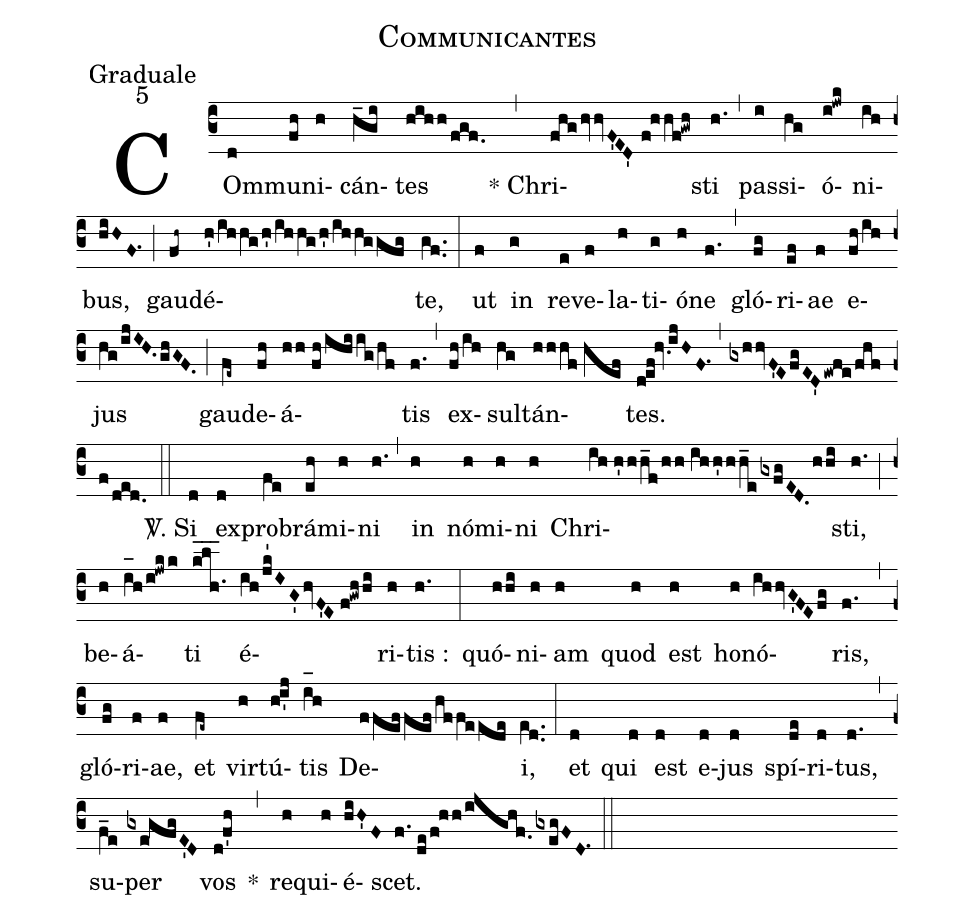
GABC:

name:Communicantes;
office-part:Graduale;
mode:5;
%%
(c3) COm(d)mu(fh)ni(h)cán(h_gi)tes(hihh/fgf.) (,) * Chri(fhghvvF'ED'//f!hhf!gwh)sti(h.) (,) pas(i)si(hg)ó(i!jwk)ni(ih)bus,(hiHF.1) (;) gau(fh~)dé(h'/ihhg/h'/ihhg/h'/ihhggfg)te,(gf..) (:) ut(f) in(g) re(e)ve(f)la(h)ti(g)ó(h)ne(f.) (,) gló(fg)ri(ef)ae(f) e(fh/ih)jus(hg/ijIH.ghGF.) (;) gau(fe~)de(fh)á(hh//fh/ihiig/hf)tis(f.) (,) ex(fh/ih)sul(hg)tán(hhhf//hef)tes.(def!hv.0/[-0.5]ijHF.1) (,) (gxhhvF'EfgED'ewfe/fhff/ded.) (::) <sp>V/</sp>. Si(d) ex(d)pro(fe)brá(eh)mi(h)ni(h.) (,) in(h) nó(h)mi(h)ni(h) Chri(ih//h'hh_f/hh//ihh'hh_egxfgED.hhi)sti,(h.) (;) be(h)á(i_[oh:h]h/i!jwkk)ti(klh.1___) é(ih/jk'IG'hvF'E//f!gwhhi)ri(h)tis :(h.) (:) quó(hhi)ni(h)am(h) quod(h) est(h) ho(h)nó(ihhvG'FEfg)ris,(f.) (,) gló(fg)ri(f)ae,(f) et(fe~) vir(h)tú(hi'j)tis(i_[oh:h]h) De(ffeffefhffeede)i,(e[ll:1]d..) (:) et(d) qui(d) est(d) e(d)jus(d) spí(de)ri(d)tus,(d.) (,) su(f_e)per(gxe!gfgE'D) vos(d!f'h) *(,) re(h)qui(h)é(hiH'F)scet.(f.//de/f!hh/ijghf.0gxegFD.1) (::)
